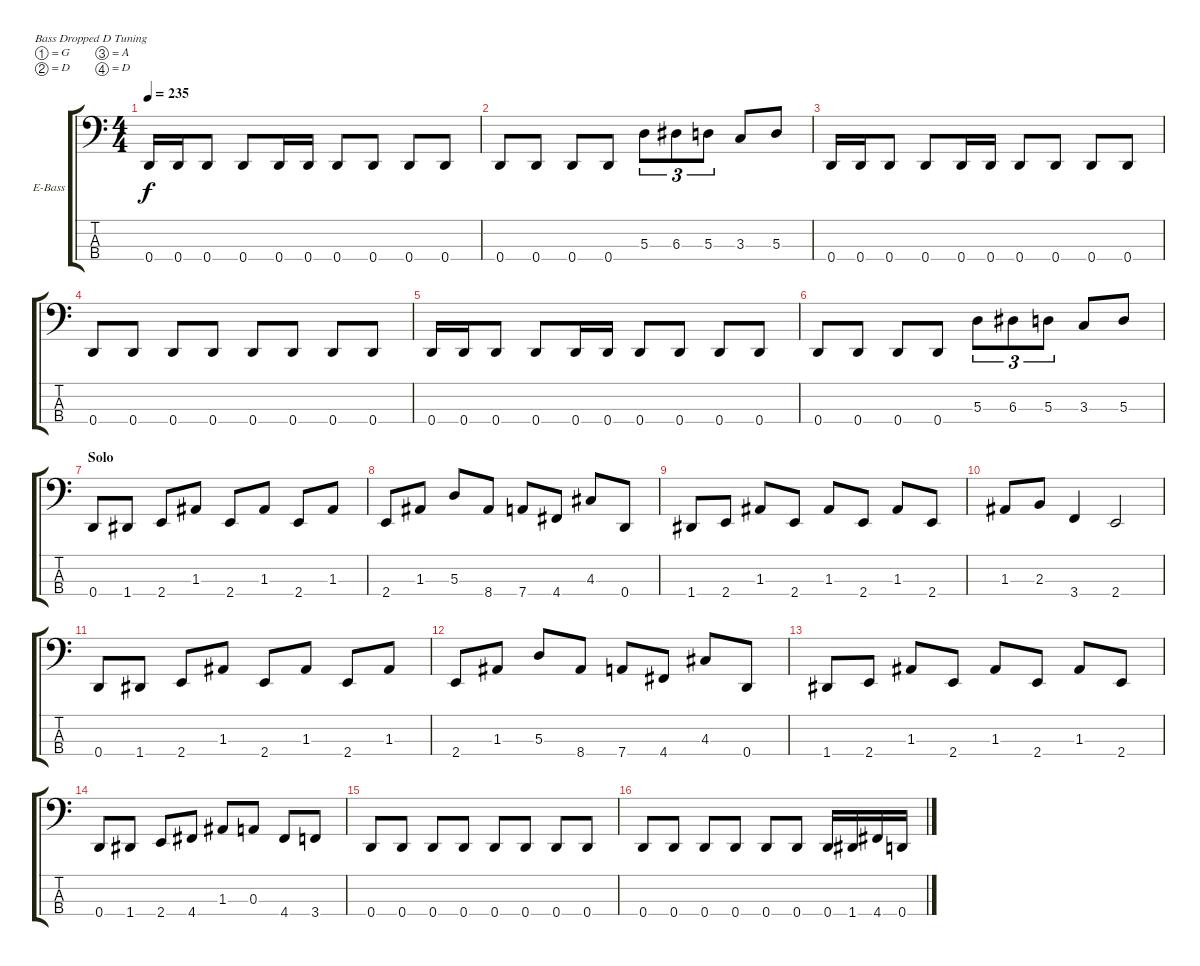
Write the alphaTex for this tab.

\defaultSystemsLayout 4
\bracketExtendMode groupsimilarinstruments
\firstSystemTrackNameOrientation horizontal
\otherSystemsTrackNameOrientation horizontal
\track ("Electric Bass" "E-Bass") {instrument electricbassfinger}
\staff {score tabs}
\tuning (G2 D2 A1 D1)
\ts (4 4)
\tempo 235
\clef f4
\ks c
0.4.16{dy f} 0.4.16 0.4.8 0.4.8 0.4.16 0.4.16 0.4.8 0.4.8 0.4.8 0.4.8 |
0.4.8 0.4.8 0.4.8 0.4.8 5.3.8{tu (3 2)} 6.3.8{tu (3 2)} 5.3.8{tu (3 2)} 3.3.8 5.3.8 |
0.4.16 0.4.16 0.4.8 0.4.8 0.4.16 0.4.16 0.4.8 0.4.8 0.4.8 0.4.8 |
0.4.8 0.4.8 0.4.8 0.4.8 0.4.8 0.4.8 0.4.8 0.4.8 |
0.4.16 0.4.16 0.4.8 0.4.8 0.4.16 0.4.16 0.4.8 0.4.8 0.4.8 0.4.8 |
0.4.8 0.4.8 0.4.8 0.4.8 5.3.8{tu (3 2)} 6.3.8{tu (3 2)} 5.3.8{tu (3 2)} 3.3.8 5.3.8 |
\section ("" "Solo")
0.4.8 1.4.8 2.4.8 1.3.8 2.4.8 1.3.8 2.4.8 1.3.8 |
2.4.8 1.3.8 5.3.8 8.4.8 7.4.8 4.4.8 4.3.8 0.4.8 |
1.4.8 2.4.8 1.3.8 2.4.8 1.3.8 2.4.8 1.3.8 2.4.8 |
1.3.8 2.3.8 3.4.4 2.4.2 |
0.4.8 1.4.8 2.4.8 1.3.8 2.4.8 1.3.8 2.4.8 1.3.8 |
2.4.8 1.3.8 5.3.8 8.4.8 7.4.8 4.4.8 4.3.8 0.4.8 |
1.4.8 2.4.8 1.3.8 2.4.8 1.3.8 2.4.8 1.3.8 2.4.8 |
0.4.8 1.4.8 2.4.8 4.4.8 1.3.8 0.3.8 4.4.8 3.4.8 |
0.4.8 0.4.8 0.4.8 0.4.8 0.4.8 0.4.8 0.4.8 0.4.8 |
0.4.8 0.4.8 0.4.8 0.4.8 0.4.8 0.4.8 0.4.16 1.4.16 4.4.16 0.4.16
